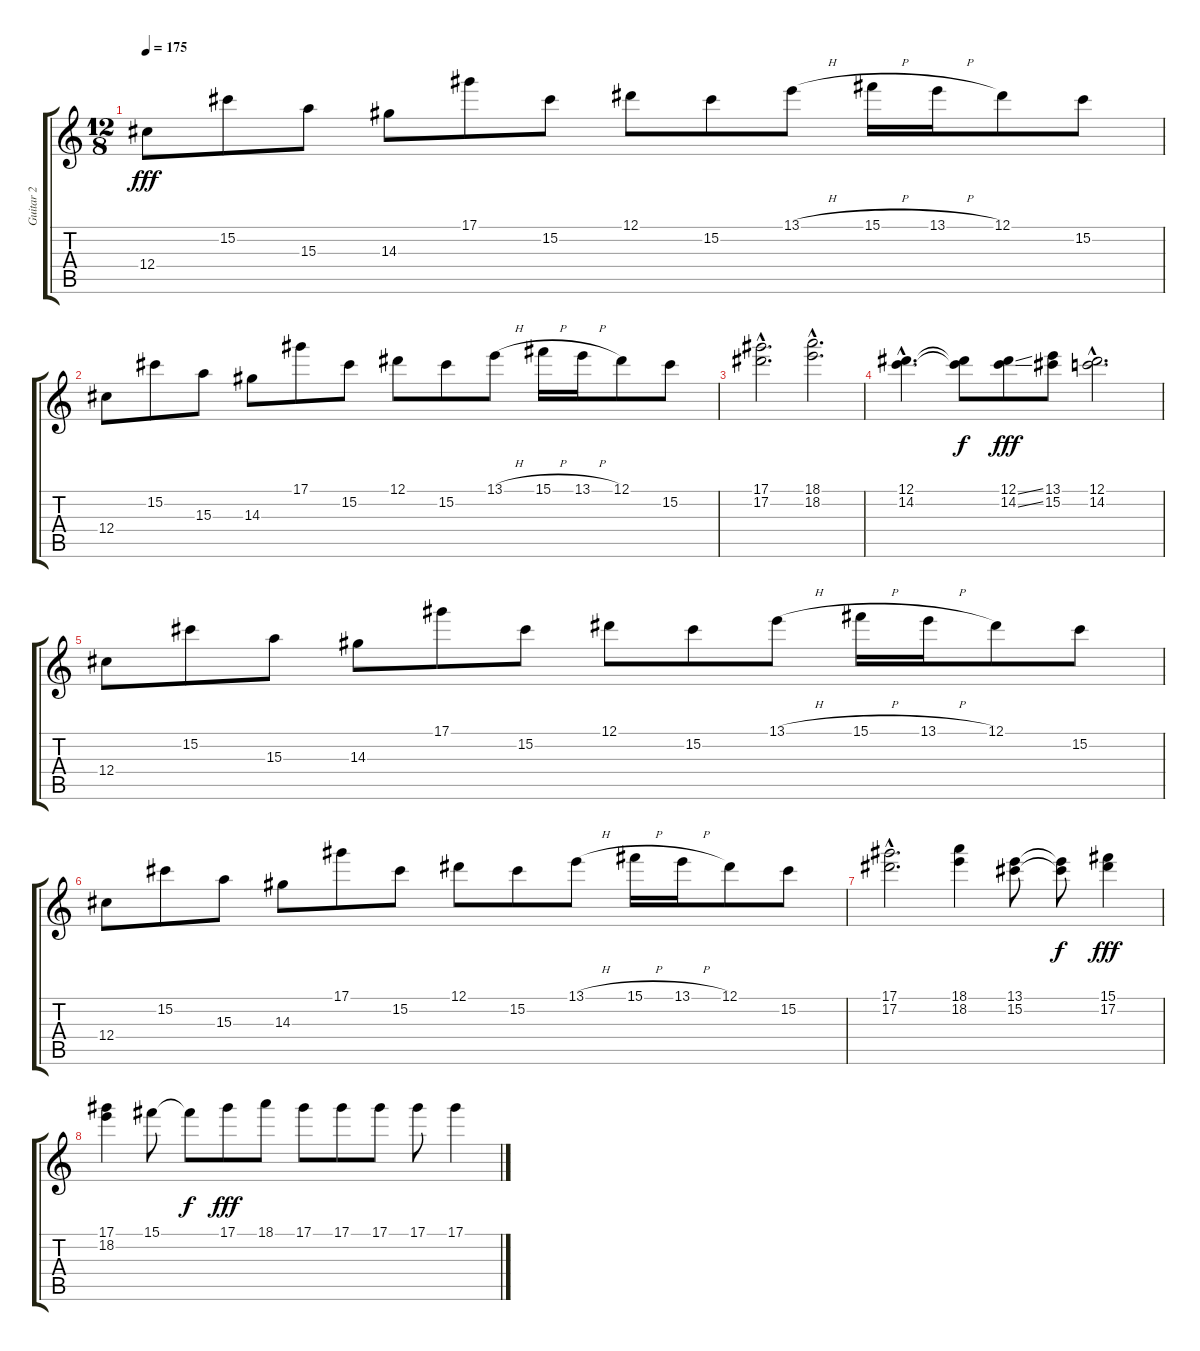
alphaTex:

\track ("Guitar 2" "Guitar 2") {instrument distortionguitar}
\staff {score tabs}
\tuning (Eb4 Bb3 Gb3 Db3 Ab2 Db2) {hide}
\ts (12 8)
\tempo 175
\clef g2
\ks c
12.4.8{dy fff} 15.2.8 15.3.8 14.3.8 17.1.8 15.2.8 12.1.8 15.2.8 13.1{h}.8 15.1{h}.16 13.1{h}.16 12.1.8 15.2.8 |
12.4.8 15.2.8 15.3.8 14.3.8 17.1.8 15.2.8 12.1.8 15.2.8 13.1{h}.8 15.1{h}.16 13.1{h}.16 12.1.8 15.2.8 |
(17.1{hac} 17.2{hac}).2{d} (18.1{hac} 18.2{hac}).2{d} |
(12.1{hac} 14.2{hac}).4{d} (12.1{t} 14.2{t}).8{dy f} (12.1{ss} 14.2{ss}).8{dy fff} (13.1 15.2).8 (12.1{hac} 14.2{hac}).2{d} |
12.4.8 15.2.8 15.3.8 14.3.8 17.1.8 15.2.8 12.1.8 15.2.8 13.1{h}.8 15.1{h}.16 13.1{h}.16 12.1.8 15.2.8 |
12.4.8 15.2.8 15.3.8 14.3.8 17.1.8 15.2.8 12.1.8 15.2.8 13.1{h}.8 15.1{h}.16 13.1{h}.16 12.1.8 15.2.8 |
(17.1{hac} 17.2{hac}).2{d} (18.1 18.2).4 (13.1 15.2).8 (13.1{t} 15.2{t}).8{dy f} (15.1 17.2).4{dy fff} |
(17.1 18.2).4 15.1.8 15.1{t}.8{dy f} 17.1.8{dy fff} 18.1.8 17.1.8 17.1.8 17.1.8 17.1.8 17.1{ss}.4
